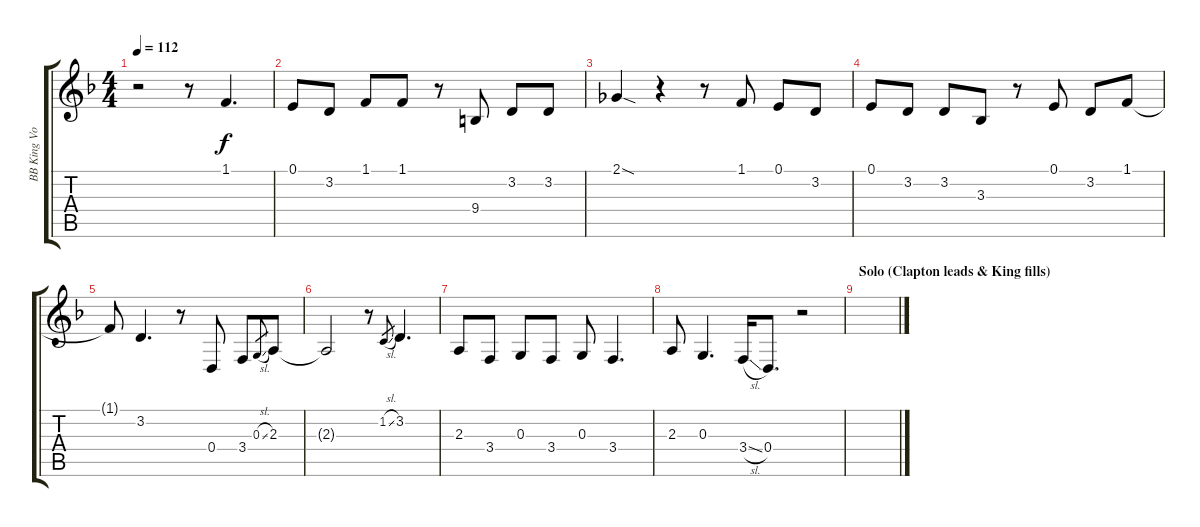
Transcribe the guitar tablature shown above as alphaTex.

\track ("BB King Vocals" "BB King Vo") {instrument bassoon}
\staff {score tabs}
\tuning (E4 B3 G3 D3 A2 E2) {hide}
\ts (4 4)
\tempo 112
\clef g2
\ks f
r.2{dy f} r.8 1.1.4{d} |
0.1.8 3.2.8 1.1.8 1.1.8 r.8 9.4.8 3.2.8 3.2.8 |
2.1{sod}.4 r.4 r.8 1.1.8 0.1.8 3.2.8 |
0.1.8 3.2.8 3.2.8 3.3.8 r.8 0.1.8 3.2.8 1.1.8 |
1.1{t}.8 3.2.4{d} r.8 0.4.8 3.4.8 0.3{sl}.8{gr} 2.3.8 |
2.3{t}.2 r.8 1.2{sl}.8{gr} 3.2.4{d} |
2.3.8 3.4.8 0.3.8 3.4.8 0.3.8 3.4.4{d} |
2.3.8 0.3.4{d} 3.4{sl}.16 0.4.8{d} r.2 |
\section ("" "Solo (Clapton leads & King fills)")
